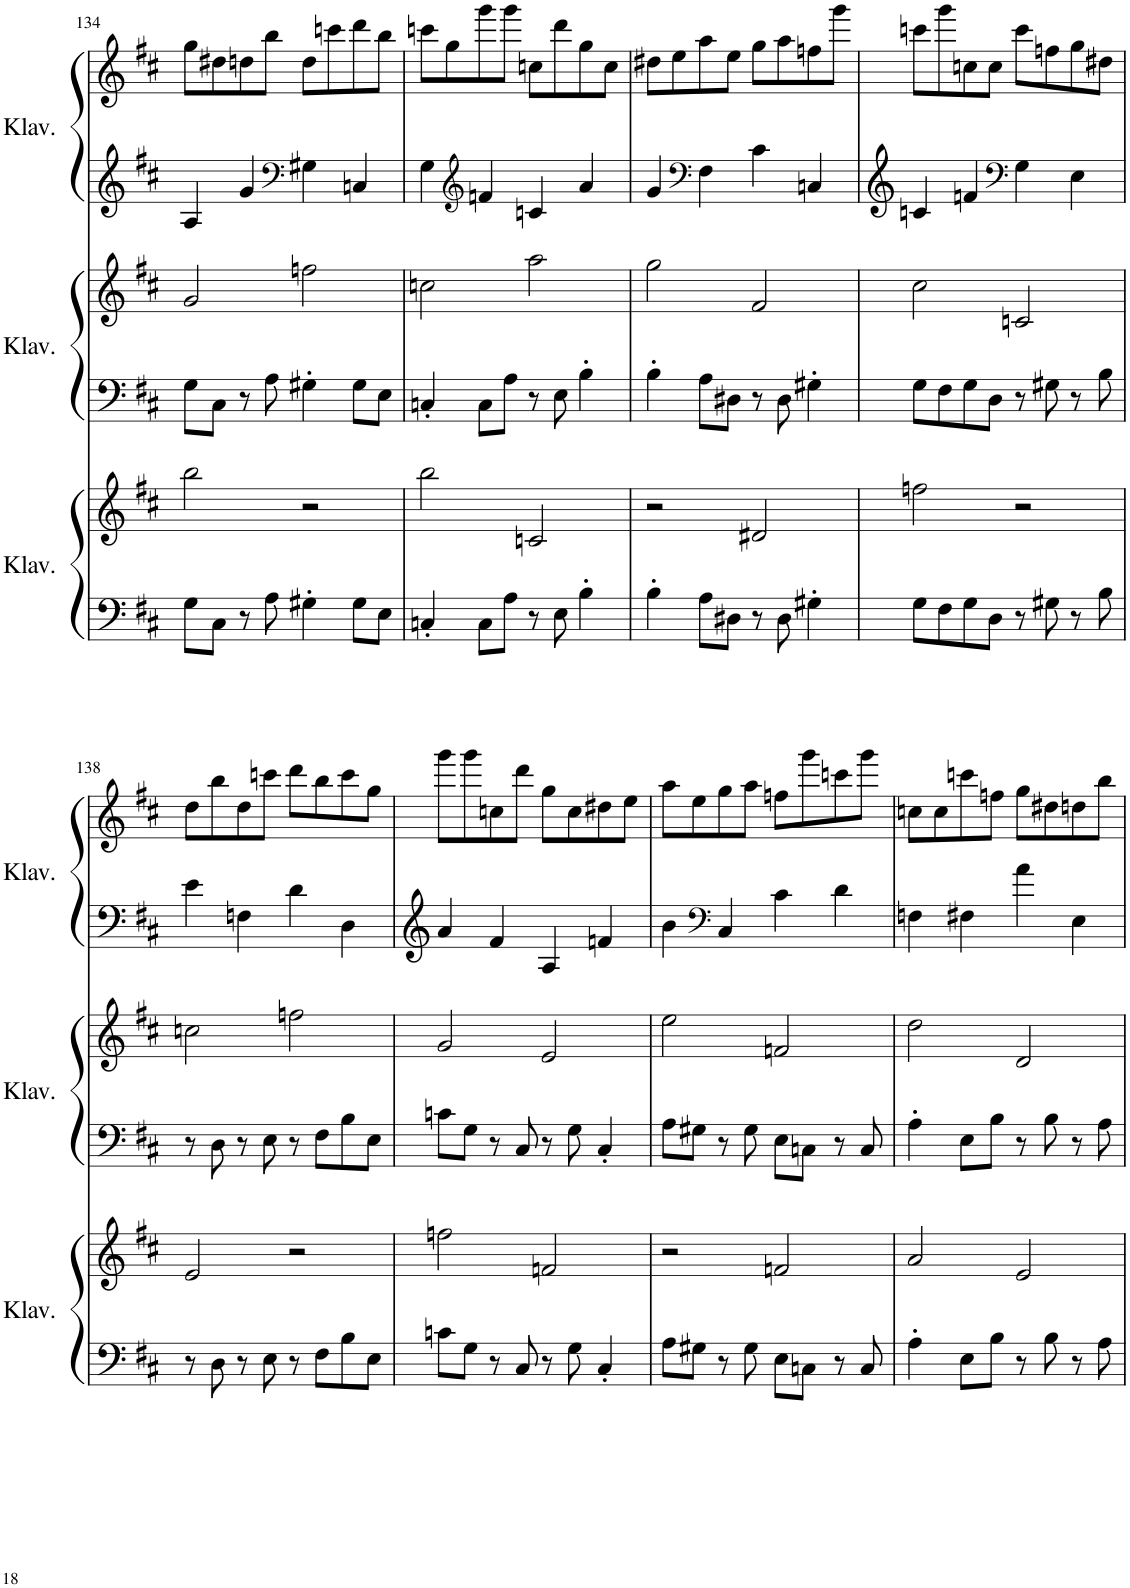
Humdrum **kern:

**kern	**kern	**kern	**kern	**kern	**kern
*part3	*part3	*part2	*part2	*part1	*part1
*staff6	*staff5	*staff4	*staff3	*staff2	*staff1
*I"Klavier	*	*I"Klavier	*	*I"Klavier	*
*I'Klav.	*	*I'Klav.	*	*I'Klav.	*
!!LO:PB:g=z
*clefG2	*clefG2	*clefG2	*clefG2	*clefG2	*clefG2
*k[f#c#]	*k[f#c#]	*k[f#c#]	*k[f#c#]	*k[f#c#]	*k[f#c#]
*M4/4	*M4/4	*M4/4	*M4/4	*M4/4	*M4/4
=134	=134	=134	=134	=134	=134
8G\L	2bb\	8G\L	2g/	4A/	8gg\L
8C#\J	.	8C#\J	.	.	8dd#X\
8r	.	8r	.	4g/	8ddn\
8A\	.	8A\	.	.	8bb\J
*	*	*	*	*clefF4	*
4G#X'\	2r	4G#X'\	2ffn\	4G#X\	8dd\L
.	.	.	.	.	8cccn\
8G#\L	.	8G#\L	.	4Cn/	8ddd\
8E\J	.	8E\J	.	.	8bb\J
=135	=135	=135	=135	=135	=135
4Cn'/	2bb\	4Cn'/	2ccn\	4G\	8cccn\L
.	.	.	.	.	8gg\
*	*	*	*	*clefG2	*
8C\L	.	8C\L	.	4fn/	8ggg\
8A\J	.	8A\J	.	.	8ggg\J
8r	2cn/	8r	2aa\	4cn/	8ccn\L
8E\	.	8E\	.	.	8ddd\
4B'\	.	4B'\	.	4a/	8gg\
.	.	.	.	.	8cc\J
=136	=136	=136	=136	=136	=136
4B'\	2r	4B'\	2gg\	4g/	8dd#X\L
.	.	.	.	.	8ee\
*	*	*	*	*clefF4	*
8A\L	.	8A\L	.	4F#\	8aa\
8D#X\J	.	8D#X\J	.	.	8ee\J
8r	2d#X/	8r	2f#/	4c#\	8gg\L
8D#\	.	8D#\	.	.	8aa\
4G#X'\	.	4G#X'\	.	4Cn/	8ffn\
.	.	.	.	.	8ggg\J
=137	=137	=137	=137	=137	=137
8G\L	2ffn\	8G\L	2cc#\	4cn/	8cccn\L
8F#\	.	8F#\	.	.	8ggg\
8G\	.	8G\	.	4fn/	8ccn\
8D\J	.	8D\J	.	.	8cc\J
*	*	*	*	*clefF4	*
8r	2r	8r	2cn/	4G\	8ccc\L
8G#X\	.	8G#X\	.	.	8ffn\
8r	.	8r	.	4E\	8gg\
8B\	.	8B\	.	.	8dd#X\J
!!LO:LB:g=z
=138	=138	=138	=138	=138	=138
8r	2e/	8r	2ccn\	4e\	8dd\L
8D\	.	8D\	.	.	8bb\
8r	.	8r	.	4Fn\	8dd\
8E\	.	8E\	.	.	8cccn\J
8r	2r	8r	2ffn\	4d\	8ddd\L
8F#\L	.	8F#\L	.	.	8bb\
8B\	.	8B\	.	4D\	8ccc\
8E\J	.	8E\J	.	.	8gg\J
=139	=139	=139	=139	=139	=139
8cn\L	2ffn\	8cn\L	2g/	4a/	8ggg\L
8G\J	.	8G\J	.	.	8ggg\
8r	.	8r	.	4f#/	8ccn\
8C#/	.	8C#/	.	.	8ddd\J
8r	2fn/	8r	2e/	4A/	8gg\L
8G\	.	8G\	.	.	8cc\
4C#'/	.	4C#'/	.	4fn/	8dd#X\
.	.	.	.	.	8ee\J
=140	=140	=140	=140	=140	=140
8A\L	2r	8A\L	2ee\	4b\	8aa\L
8G#X\J	.	8G#X\J	.	.	8ee\
*	*	*	*	*clefF4	*
8r	.	8r	.	4C#/	8gg\
8G#\	.	8G#\	.	.	8aa\J
8E\L	2fn/	8E\L	2fn/	4c#\	8ffn\L
8Cn\J	.	8Cn\J	.	.	8ggg\
8r	.	8r	.	4d\	8cccn\
8C/	.	8C/	.	.	8ggg\J
=141	=141	=141	=141	=141	=141
4A'\	2a/	4A'\	2dd\	4Fn\	8ccn\L
.	.	.	.	.	8cc\
8E\L	.	8E\L	.	4F#X\	8cccn\
8B\J	.	8B\J	.	.	8ffn\J
8r	2e/	8r	2d/	4a\	8gg\L
8B\	.	8B\	.	.	8dd#X\
8r	.	8r	.	4E\	8ddn\
8A\	.	8A\	.	.	8bb\J
=	=	=	=	=	=
*-	*-	*-	*-	*-	*-
